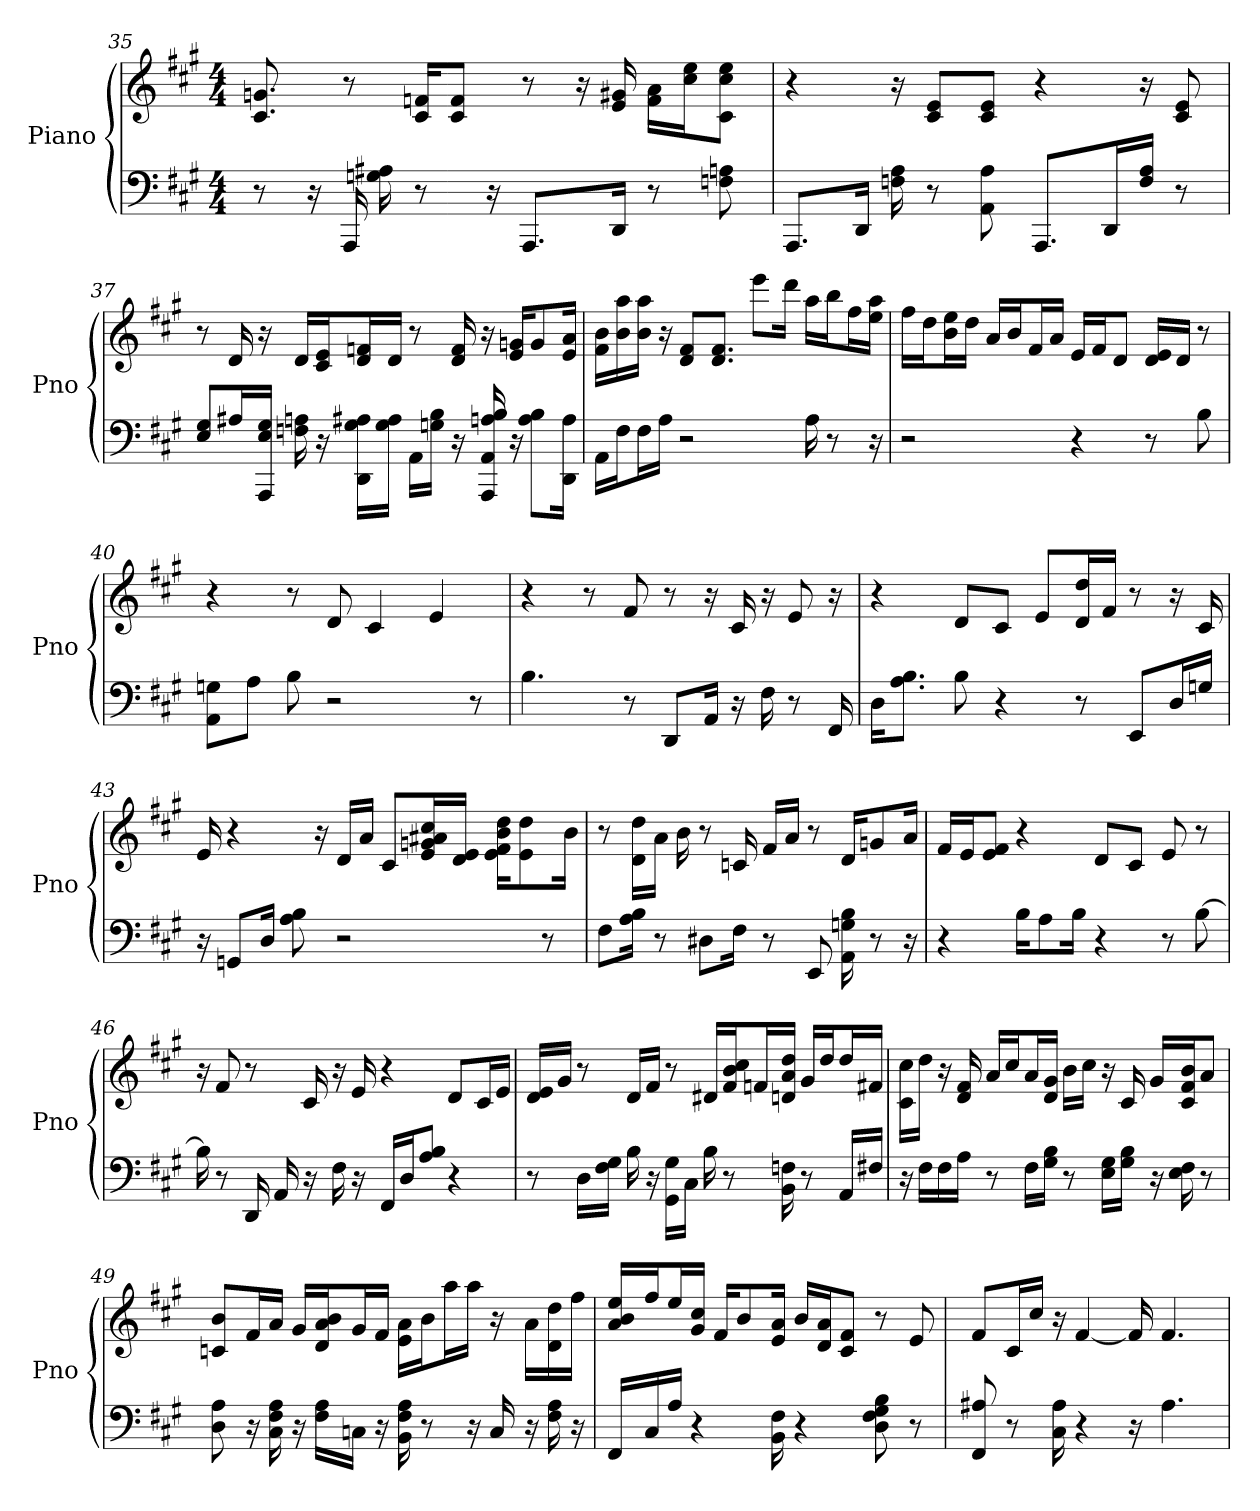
**kern	**kern
*part1	*part1
*staff2	*staff1
*I"Piano	*
*I'Pno	*
*clefF4	*clefG2
*k[f#c#g#]	*k[f#c#g#]
*A:	*A:
*M4/4	*M4/4
=35	=35
8r	8.c# 8.g
16r	.
16AAA	8r
16A# 16G	.
8r	16f/ 16c#/KL
.	8f/ 8c#/J
16r	.
8.AAA/L	8r
.	16r
16DD/Jk	16g# 16e
8r	16a\ 16f\LL
.	16ee\ 16cc#\J
8A 8F	8ee\ 8c#\ 8cc#\J
=36	=36
8.AAA/L	4r
16DD/Jk	.
16A 16F	16r
8r	8e/ 8c#/L
8A 8AA	8e/ 8c#/J
8.AAA/L	4r
16DD/L	.
16F/ 16A/JJ	16r
8r	8e 8c#
=37	=37
8E/ 8G#/L	8r
16A#/L	16d
16E/ 16G#/ 16AAA/JJ	16r
16A 16F	16d/LL
16r	16c#/ 16e/J
16A#\ 16G#\ 16DD\LL	16f/ 16d/L
16A#\ 16G#\JJ	16d/JJ
16AA\LL	8r
16G\ 16B\JJ	.
16r	16f 16d
16AAA 16AA 16A 16B	16r
16r	16e/ 16g/KL
8A\ 8B\L	8g/
16DD\ 16A\Jk	16e/ 16a/Jk
=38	=38
16AA\LL	16b\ 16f#\LL
16F#\J	16aa\ 16b\
16F#\L	16aa\ 16b\JJ
16A\JJ	16r
2r	8d/ 8f#/L
.	8.d/ 8.f#/J
.	8eee\L
.	16ddd\Jk
16A	16aa\LL
8r	16bb\J
.	16ff#\L
16r	16aa\ 16ee\JJ
=39	=39
2r	16ff#\LL
.	16dd\J
.	16ee\ 16b\L
.	16dd\JJ
.	16a/LL
.	16b/J
.	16f#/L
.	16a/JJ
4r	16e/LL
.	16f#/J
.	8d/J
8r	16d/ 16e/LL
.	16d/JJ
8B	8r
=40	=40
8AA\ 8G\L	4r
8A\J	.
8B	8r
2r	8d
.	4c#
.	4e
8r	.
=41	=41
4.B	4r
.	8r
8r	8f#
8DD/L	8r
16AA/Jk	16r
16r	16c#
16F#	16r
8r	8e
16FF#	16r
=42	=42
16D\KL	4r
8.B\ 8.A\J	.
8B	8d/L
4r	8c#/J
.	8e/L
8r	16d/ 16dd/L
.	16f#/JJ
8EE/L	8r
16D/L	16r
16G/JJ	16c#
=43	=43
16r	16e
8GG/L	4r
16D/Jk	.
8A 8B	.
.	16r
2r	16d/LL
.	16a/JJ
.	8c#/L
.	16g/ 16a#/ 16e/ 16cc#/L
.	16e/ 16d/JJ
.	16b\ 16dd\ 16f#\ 16e\KL
.	8dd\ 8e\
8r	.
.	16b\Jk
=44	=44
8F#\L	8r
16A\ 16B\Jk	16dd\ 16d\LL
8r	16a\JJ
.	16b
8D#\L	8r
16F#\Jk	16c
8r	16f#/LL
.	16a/JJ
8EE	8r
16B 16AA 16G	16d/KL
8r	8g/
16r	16a/Jk
=45	=45
4r	16f#/LL
.	16e/J
.	8f#/ 8e/J
16B\KL	4r
8A\	.
16B\Jk	.
4r	8d/L
.	8c#/J
8r	8e
[8B	8r
=46	=46
16B]	16r
8r	8f#
16DD	8r
16AA	.
16r	16c#
16F#	16r
16r	16e
16FF#/LL	4r
16D/J	.
8B/ 8A/J	.
4r	8d/L
.	16c#/L
.	16e/JJ
=47	=47
8r	16d/ 16e/LL
.	16g#/JJ
16D\LL	8r
16G#\ 16F#\JJ	.
16B	16d/LL
16r	16f#/JJ
16G#\ 16GG#\LL	8r
16C#\JJ	.
16B	16d#/LL
8r	16f#/ 16b/ 16cc#/J
.	16f/L
16F 16BB	16d/ 16a/ 16dd/JJ
8r	16g#/LL
.	16dd/J
16AA/LL	16dd/L
16F#/JJ	16f#/JJ
=48	=48
16r	16cc#\ 16c#\LL
16F#\LL	16dd\JJ
16F#\	16r
16A\JJ	16f# 16d
8r	16a/LL
.	16cc#/J
16F#\LL	16a/L
16G#\ 16B\JJ	16g#/ 16d/JJ
8r	16b\LL
.	16cc#\JJ
16G#\ 16E\LL	16r
16G#\ 16B\JJ	16c#
16r	16g#/LL
16F# 16E	16f#/ 16c#/ 16b/J
8r	8a/J
=49	=49
8D 8A	8b/ 8c/L
16r	16f#/L
16C# 16F# 16A	16a/JJ
16r	16g#/LL
16F#\ 16A\LL	16b/ 16d/ 16a/J
16C\JJ	16g#/L
16r	16f#/JJ
16BB 16F# 16A	16a\ 16e\LL
8r	16b\J
.	16aa\L
16r	16aa\JJ
16C	16r
16r	16a\LL
16F# 16A	16d\ 16dd\
16r	16ff#\JJ
=50	=50
16FF#/LL	16a/ 16b/ 16ee/LL
16C#/	16ff#/J
16A/JJ	16ee/L
4r	16cc#/ 16g#/JJ
.	16f#/KL
.	8b/
16F# 16BB	16a/ 16e/Jk
4r	16b/LL
.	16a/ 16d/J
.	8f#/ 8c#/J
8B 8F# 8G# 8D	8r
8r	8e
=51	=51
8FF# 8A#	8f#/L
8r	16c#/L
.	16cc#/JJ
16C# 16A#	16r
4r	[4f#
16r	16f#]
4.A#	4.f#
=	=
*-	*-
